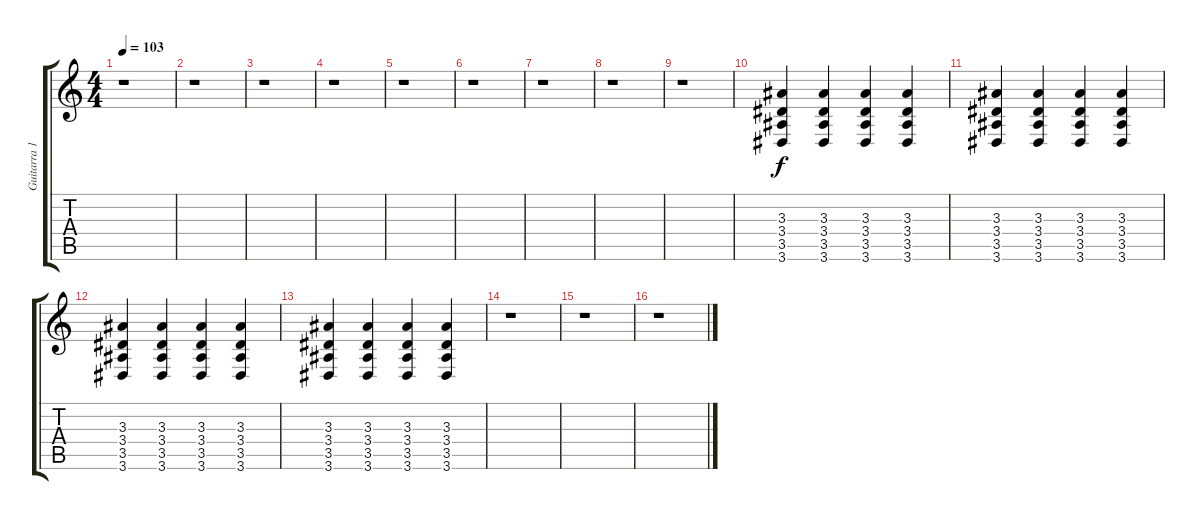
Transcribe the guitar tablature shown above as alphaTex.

\track ("Guitarra 1" "Guitarra 1") {instrument distortionguitar}
\staff {score tabs}
\tuning (E4 C4 G3 C3 G2 C2) {hide}
\ts (4 4)
\tempo 103
\clef g2
\ks c
r.1{dy f} |
r.1 |
r.1 |
r.1 |
r.1 |
r.1 |
r.1 |
r.1 |
r.1 |
(3.3 3.4 3.5 3.6).4 (3.3 3.4 3.5 3.6).4 (3.3 3.4 3.5 3.6).4 (3.3 3.4 3.5 3.6).4 |
(3.3 3.4 3.5 3.6).4 (3.3 3.4 3.5 3.6).4 (3.3 3.4 3.5 3.6).4 (3.3 3.4 3.5 3.6).4 |
(3.3 3.4 3.5 3.6).4 (3.3 3.4 3.5 3.6).4 (3.3 3.4 3.5 3.6).4 (3.3 3.4 3.5 3.6).4 |
(3.3 3.4 3.5 3.6).4 (3.3 3.4 3.5 3.6).4 (3.3 3.4 3.5 3.6).4 (3.3 3.4 3.5 3.6).4 |
r.1 |
r.1 |
r.1
